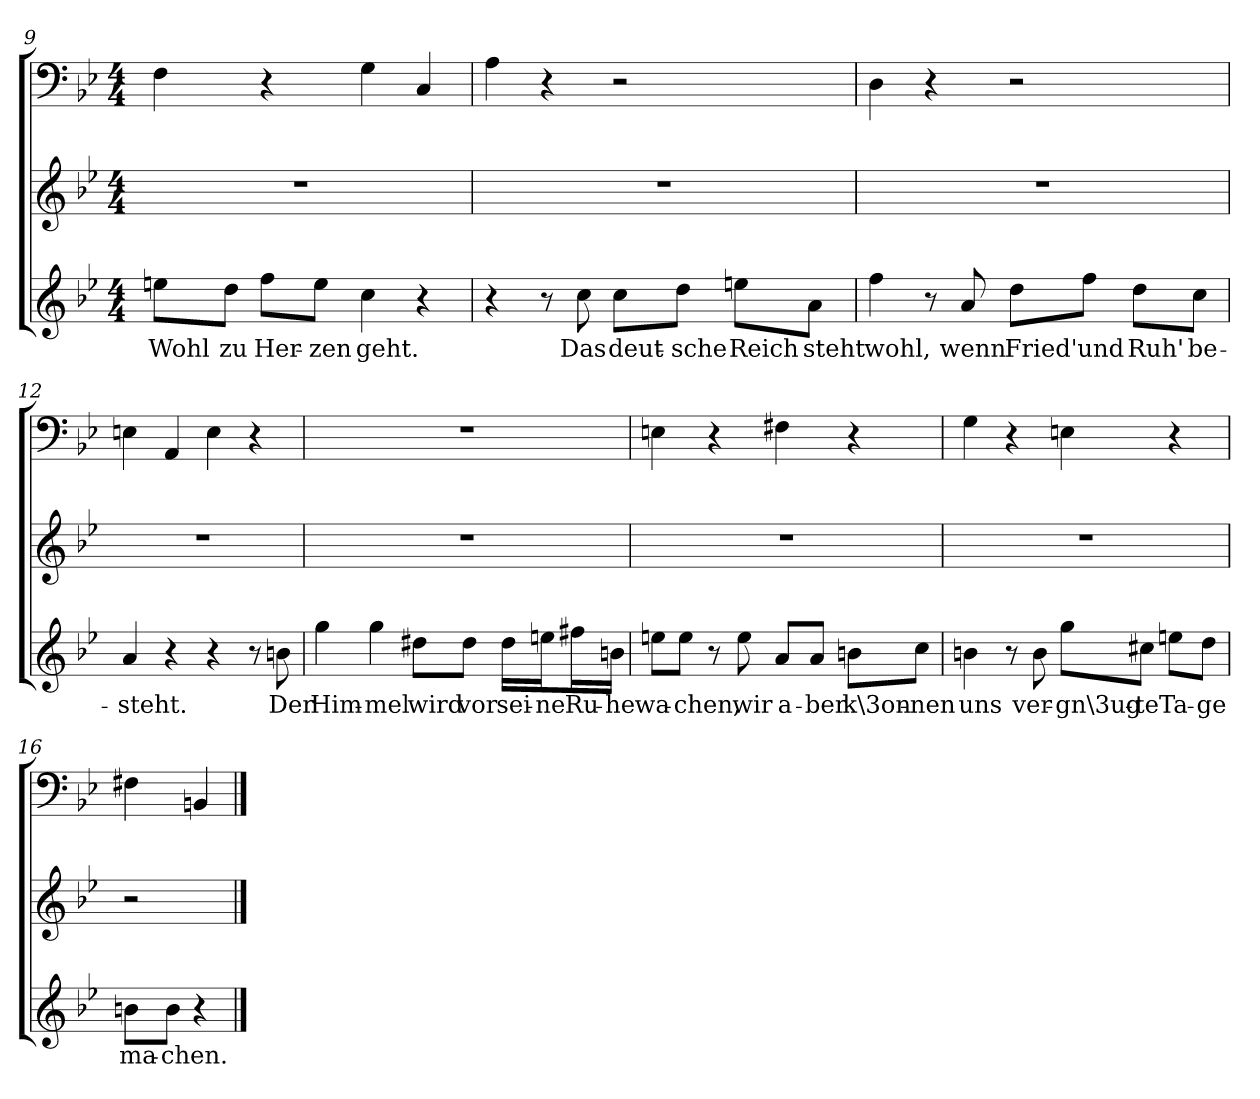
**kern	**text	**kern	**kern
*part3	*part3	*part2	*part1
*staff3	*staff3	*staff2	*staff1
*clefG2	*	*clefG2	*clefF4
*k[b-e-]	*	*k[b-e-]	*k[b-e-]
*B-:	*	*B-:	*B-:
*M4/4	*	*M4/4	*M4/4
=9	=9	=9	=9
8een\L	Wohl	1r	4F\
8dd\J	zu	.	.
8ff\L	Her-	.	4r
8ee\J	-zen	.	.
4cc\	geht.	.	4G\
4r	.	.	4C/
=10	=10	=10	=10
4r	.	1r	4A\
8r	.	.	4r
8cc\	Das	.	.
8cc\L	deut-	.	2r
8dd\J	-sche	.	.
8een\L	Reich	.	.
8a\J	steht	.	.
=11	=11	=11	=11
4ff\	wohl,	1r	4D\
8r	.	.	4r
8a/	wenn	.	.
8dd\L	Fried'	.	2r
8ff\J	und	.	.
8dd\L	Ruh'	.	.
8cc\J	be-	.	.
=12	=12	=12	=12
4a/	-steht.	1r	4En\
4r	.	.	4AA/
4r	.	.	4E\
8r	.	.	4r
8bn\	Der	.	.
=13	=13	=13	=13
4gg\	Him-	1r	1r
4gg\	-mel	.	.
8dd#X\L	wird	.	.
8dd#\J	vor	.	.
16dd#\LL	sei-	.	.
16een\J	-ne	.	.
16ff#X\L	Ru-	.	.
16bn\JJ	-he	.	.
=14	=14	=14	=14
8een\L	wa-	1r	4En\
8ee\J	-chen,	.	.
8r	.	.	4r
8ee\	wir	.	.
8a/L	a-	.	4F#X\
8a/J	-ber	.	.
8bn\L	k\3on-	.	4r
8cc\J	-nen	.	.
=15	=15	=15	=15
4bn\	uns	1r	4G\
8r	.	.	4r
8b\	ver-	.	.
8gg\L	-gn\3ug-	.	4En\
8cc#X\J	-te	.	.
8een\L	Ta-	.	4r
8dd\J	-ge	.	.
=16	=16	=16	=16
8bn\L	ma-	2r	4F#X\
8b\J	-chen.	.	.
4r	.	.	4BBn/
==	==	==	==
*-	*-	*-	*-
